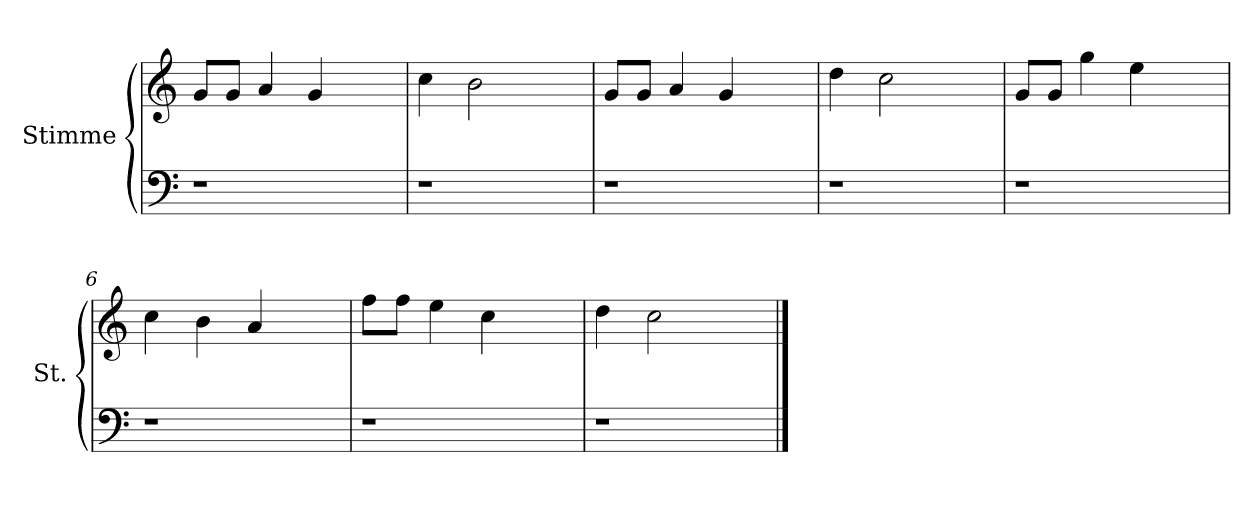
**kern	**kern
*part1	*part1
*staff2	*staff1
*I"Stimme	*
*I'St.	*
*clefF4	*clefG2
*k[]	*k[]
=1	=1
1r	8g/L
.	8g/J
.	4a/
.	4g/
.	4ryy
=2	=2
1r	4cc\
.	2b\
.	4ryy
=3	=3
1r	8g/L
.	8g/J
.	4a/
.	4g/
.	4ryy
=4	=4
1r	4dd\
.	2cc\
.	4ryy
=5	=5
1r	8g/L
.	8g/J
.	4gg\
.	4ee\
.	4ryy
=6	=6
1r	4cc\
.	4b\
.	4a/
.	4ryy
=7	=7
1r	8ff\L
.	8ff\J
.	4ee\
.	4cc\
.	4ryy
=8	=8
1r	4dd\
.	2cc\
.	4ryy
==	==
*-	*-
